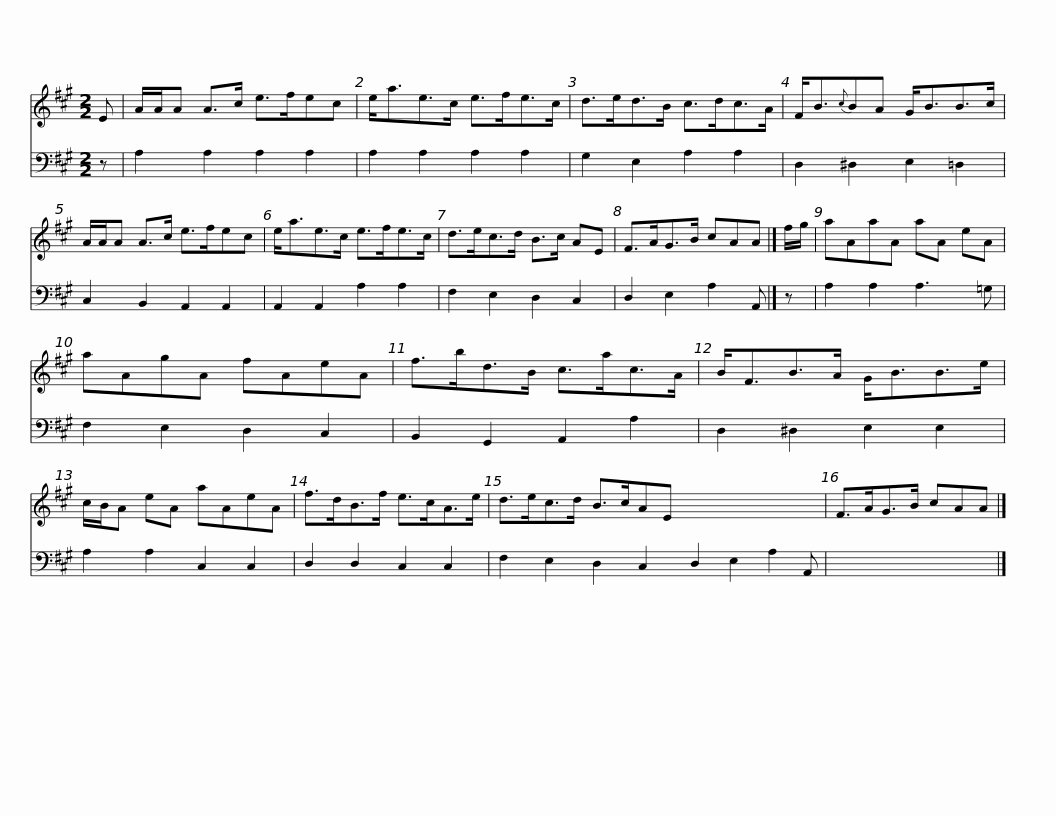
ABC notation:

X:1
%%score 1 2
L:1/8
M:2/2
I:linebreak $
K:A
V:1 treble
V:2 bass
V:1
 E | A/A/A A>c e>fec | e<ae>c e>fe>c | d>ed>B c>dc>A | F<B{c}BA G<BB>c |$ %5
 A/A/A A>c e>fec | e<ae>c e>fe>c | d>ec>d B>c AE | F>AG>B cAA |] f/g/ |$ %10
 aAaA aA eA | aAgA fAeA | f>bd>B c>ac>A | B<FB>A G<BB>e | c/B/A eA aAeA |$ %15
 f>dB>f e>cA>e | d>ec>d B>cAE x7 | F>AG>B cAA |] %18
V:2
 z | A,2 A,2 A,2 A,2 | A,2 A,2 A,2 A,2 | G,2 E,2 A,2 A,2 | D,2 ^D,2 E,2 =D,2 |$ %5
 C,2 B,,2 A,,2 A,,2 | A,,2 A,,2 A,2 A,2 | F,2 E,2 D,2 C,2 | D,2 E,2 A,2 A,, |] z |$ %10
 A,2 A,2 A,3 =G, | F,2 E,2 D,2 C,2 | B,,2 G,,2 A,,2 A,2 | D,2 ^D,2 E,2 E,2 | A,2 A,2 C,2 C,2 |$ %15
 D,2 D,2 C,2 C,2 | F,2 E,2 D,2 C,2 D,2 E,2 A,2 A,, | x7 |] %18
